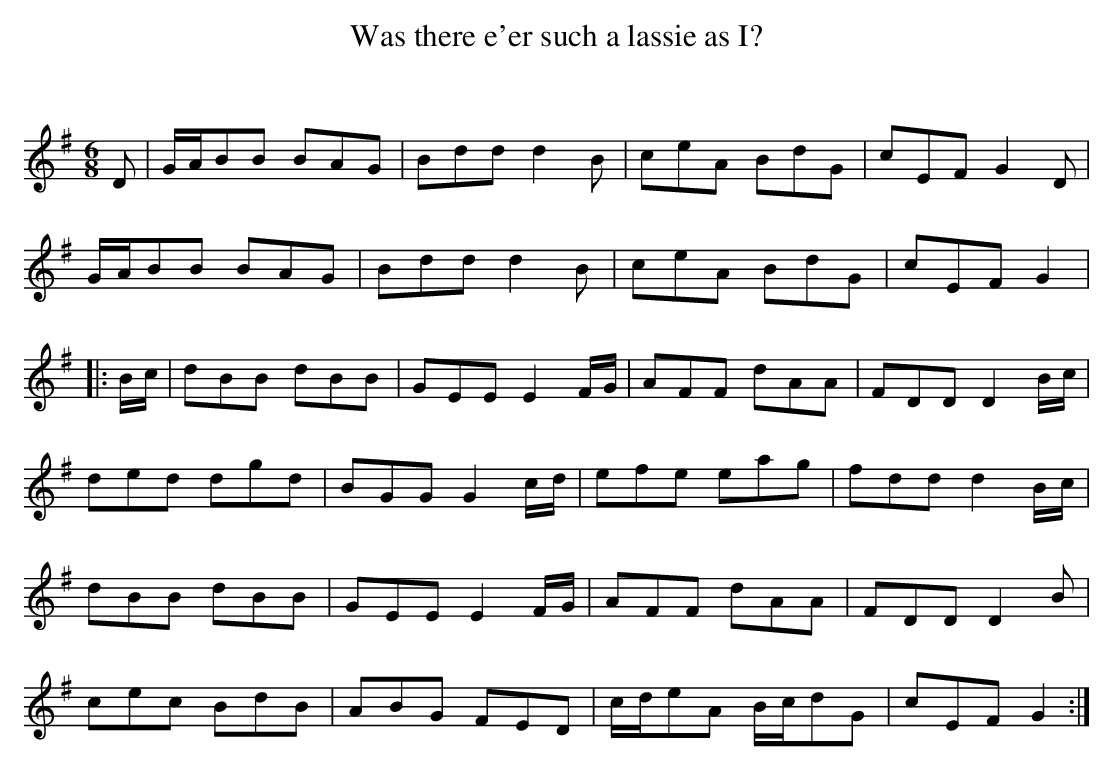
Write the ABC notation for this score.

X:1
T: Was there e'er such a lassie as I?
C:
Q:180
K:G
M:6/8
L:1/16
D2|GAB2B2 B2A2G2|B2d2d2 d4B2|c2e2A2 B2d2G2|c2E2F2 G4D2|
GAB2B2 B2A2G2|B2d2d2 d4B2|c2e2A2 B2d2G2|c2E2F2 G4|
|:Bc|d2B2B2 d2B2B2|G2E2E2 E4FG|A2F2F2 d2A2A2|F2D2D2 D4Bc|
d2e2d2 d2g2d2|B2G2G2 G4cd|e2f2e2 e2a2g2|f2d2d2 d4Bc|
d2B2B2 d2B2B2|G2E2E2 E4FG|A2F2F2 d2A2A2|F2D2D2 D4B2|
c2e2c2 B2d2B2|A2B2G2 F2E2D2|cde2A2 Bcd2G2|c2E2F2 G4:|
